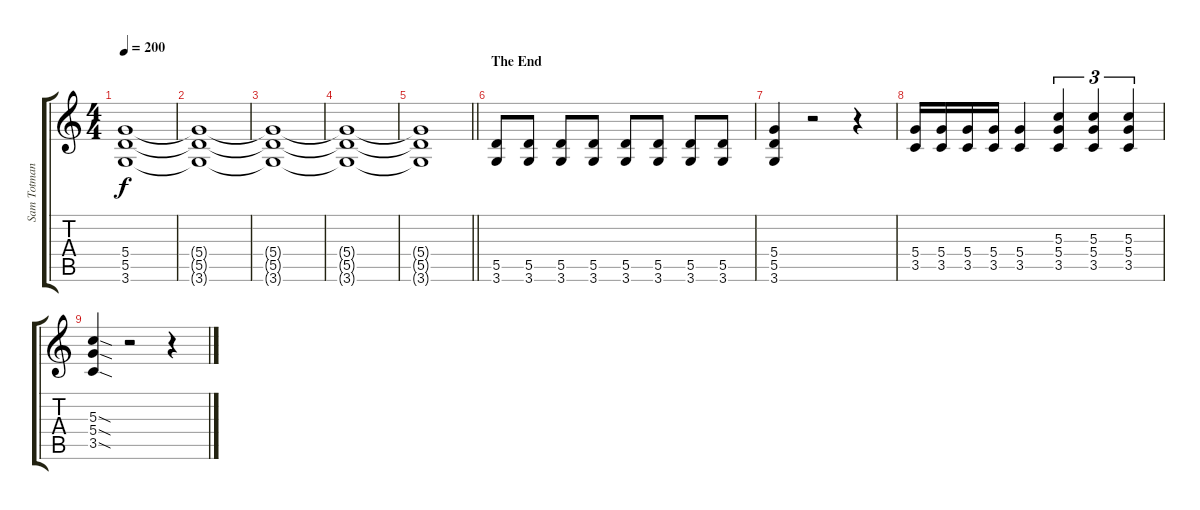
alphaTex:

\track ("Sam Totman (Rythm Guitar)" "Sam Totman") {instrument distortionguitar}
\staff {score tabs}
\tuning (E4 B3 G3 D3 A2 E2) {hide}
\ts (4 4)
\tempo 200
\clef g2
\ks aminor
(5.4{t} 5.5{t} 3.6{t}).1{dy f} |
(5.4{t} 5.5{t} 3.6{t}).1 |
(5.4{t} 5.5{t} 3.6{t}).1 |
(5.4{t} 5.5{t} 3.6{t}).1 |
\barLineRight lightlight
(5.4{t} 5.5{t} 3.6{t}).1 |
\section ("" "The End")
(5.5 3.6).8 (5.5 3.6).8 (5.5 3.6).8 (5.5 3.6).8 (5.5 3.6).8 (5.5 3.6).8 (5.5 3.6).8 (5.5 3.6).8 |
(5.4 5.5 3.6).4 r.2 r.4 |
(5.4 3.5).16 (5.4 3.5).16 (5.4 3.5).16 (5.4 3.5).16 (5.4 3.5).4 (5.3 5.4 3.5).4{tu (3 2)} (5.3 5.4 3.5).4{tu (3 2)} (5.3 5.4 3.5).4{tu (3 2)} |
(5.3{sod} 5.4{sod} 3.5{sod}).4 r.2 r.4
